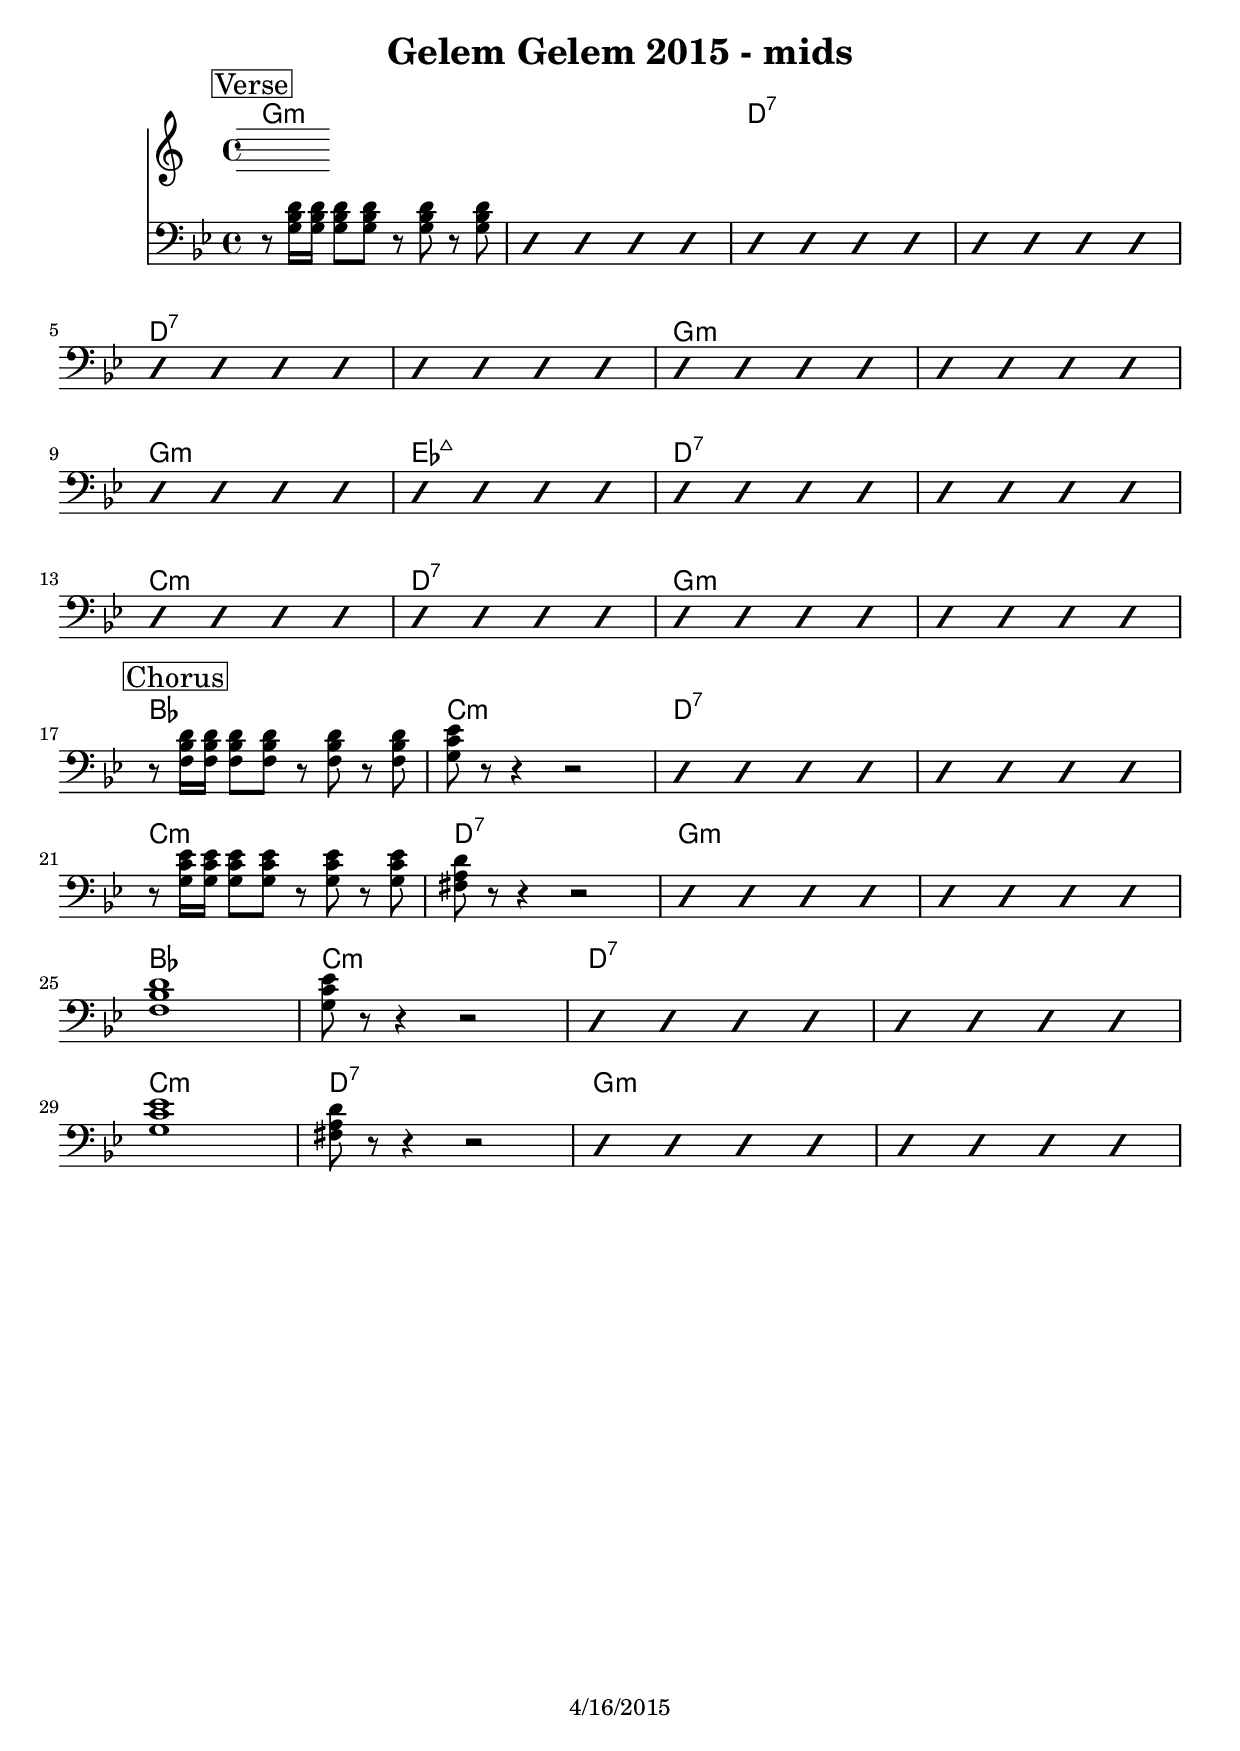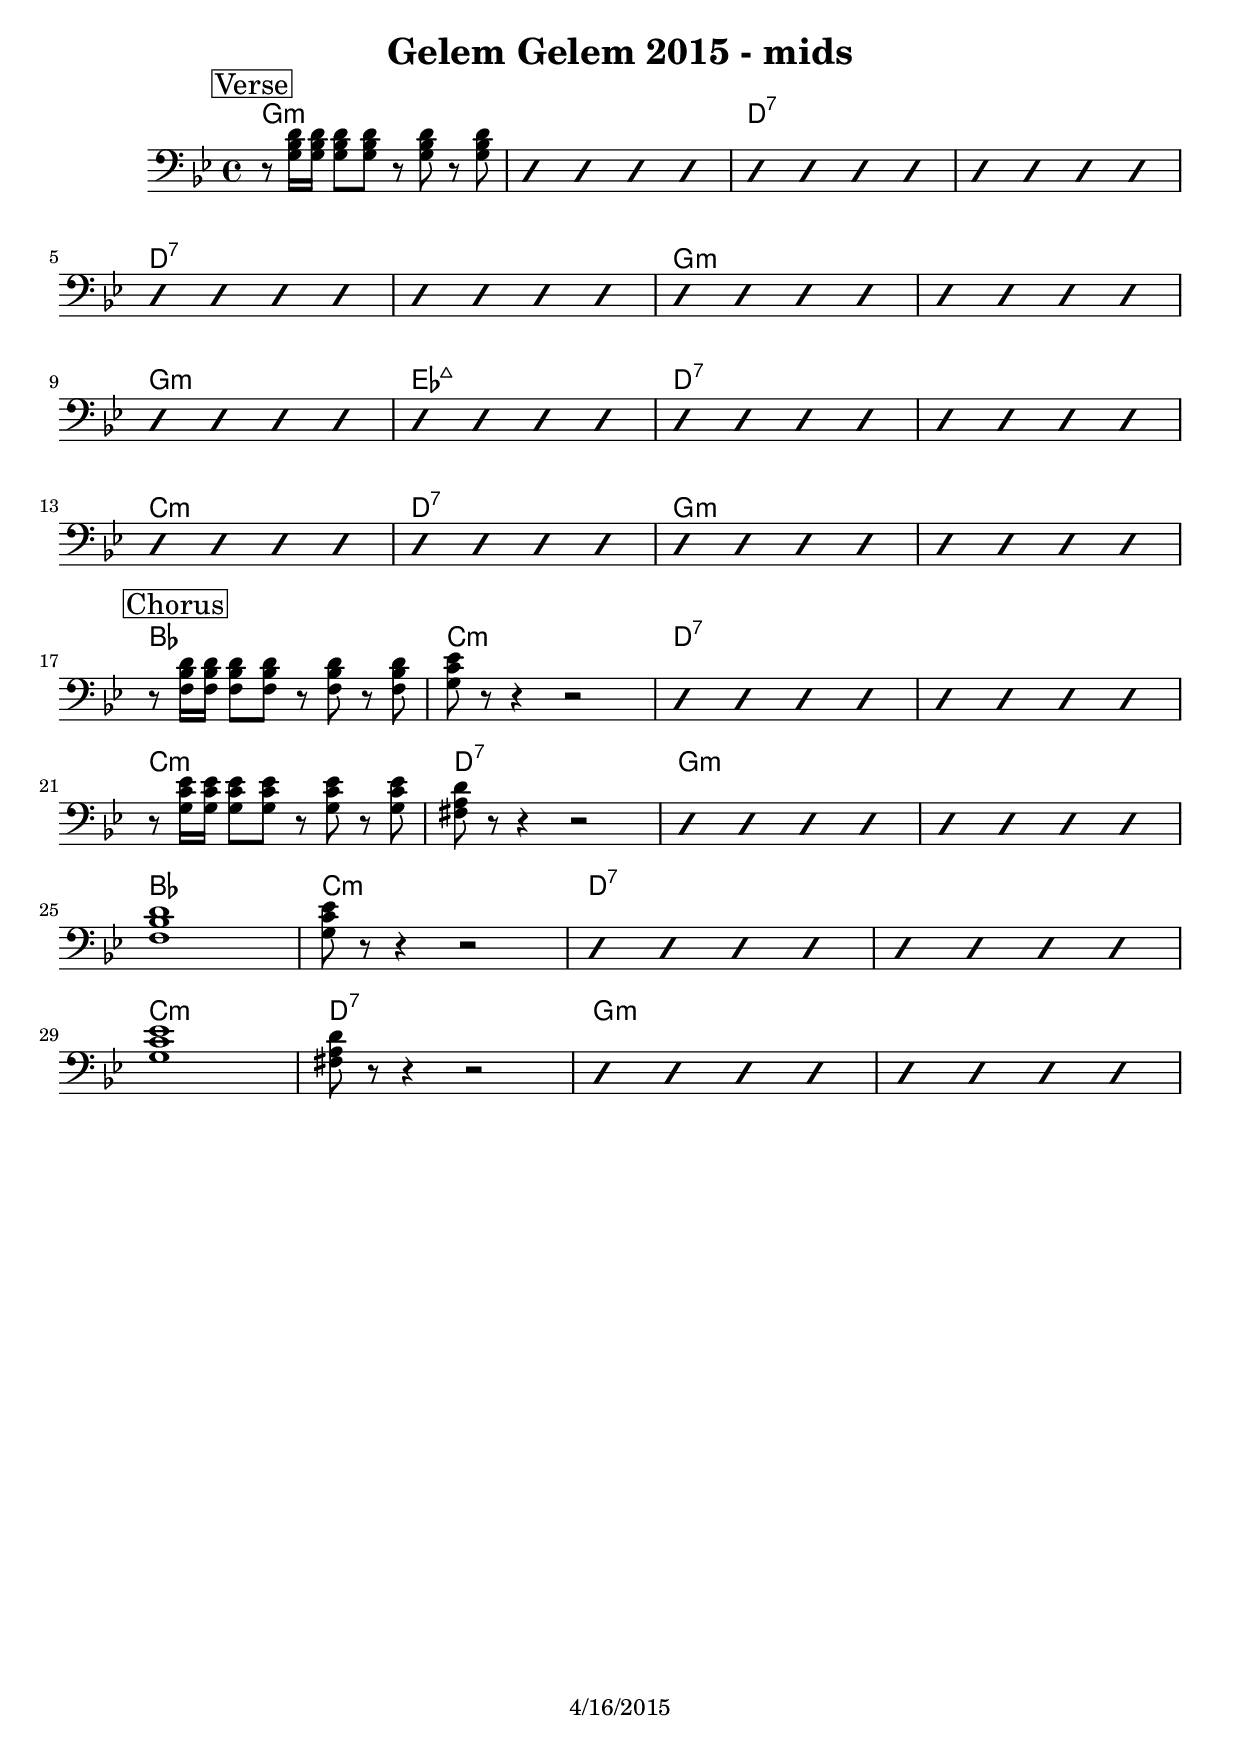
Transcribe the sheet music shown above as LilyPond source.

\version "2.16.2"

\header {
	title = "Gelem Gelem 2015 - mids"
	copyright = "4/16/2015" %date of latest edits
}

slash = {
	\override NoteHead #'style = #'slash
	\override Stem #'transparent = ##t
}

noslash = {
	\revert NoteHead #'style
	\revert Stem #'transparent
}

test = { \relative c' { \tempo 4 = 80 \set Score.markFormatter = #format-mark-box-letters
	\repeat volta 2 {
	}
}
}

	
melody = { \relative c'' { \set Score.markFormatter = #format-mark-box-letters 

	\mark \markup { \box "Verse" }

}
}

midbrass = { \relative c' { \set Score.markFormatter = #format-mark-box-letters 
\key g \minor

	\mark \markup { \box "Verse" }
	r8 <g bes d>16 <g bes d> <g bes d>8 <g bes d> r <g bes d> r <g bes d> |
	\slash { d4 d d d | d d d d | d d d d | \break
		d d d d | d d d d | d d d d | d d d d | \break
		d d d d | d d d d | d d d d | d d d d | \break
		d d d d | d d d d | d d d d | d d d d | \break }

	\mark \markup { \box "Chorus" }
	\noslash { r8 <f bes d>16 <f bes d> <f bes d>8 <f bes d> r <f bes d> r <f bes d> | <g c ees>8 r r4 r2 | }
	\slash { d4 d d d | d d d d | \break }
	\noslash { r8 <g c ees>16 <g c ees> <g c ees>8 <g c ees> r <g c ees> r <g c ees> | <fis a d>8 r r4 r2 | }
	\slash { d4 d d d | d d d d | \break }
	\noslash { <f bes d>1 | <g c ees>8 r r4 r2 | }
	\slash { d4 d d d | d d d d | \break }
	\noslash { <g c ees>1 | <fis a d>8 r r4 r2 | }
	\slash { d4 d d d | d d d d | \break }
	
}
}

changes = { \chordmode { 

% Verse
	g1:min | g:min | d:7 | d:7 |
	d:7 | d:7 | g:min | g:min |
	g1:min | ees:maj7 | d:7 | d:7 |
	c:min | d:7 | g:min | g:min |

% Chorus
	bes1 | c:min | d:7 | d:7 |
	c:min | d:7 | g:min | g:min | 
	bes1 | c:min | d:7 | d:7 |
	c:min | d:7 | g:min | g:min | 

}
}


\book {
	\score { 
	  <<
	    \new ChordNames {
		\set chordChanges = ##t
		\changes
	    }
	    \new Staff { \clef treble
		\melody
	    }
	    \new Staff { \clef bass 
		\midbrass
	    }
	  >>
	}
}
\book {
	\score { 
	  <<
	    \new ChordNames {
		\set chordChanges = ##t
		\changes
	    }
	    \new Staff { \clef bass 
		\midbrass
	    }
	  >>
	}
}
%{
\book {
	\score {
	  <<
		\new Staff {
		  \set Staff.midiInstrument = #"trumpet" \unfoldRepeats
			\melody
		}
		\new Staff {
		  \set Staff.midiInstrument = #"trumpet" \unfoldRepeats
			\midbrass
		}
	  >>
		\midi { }
	}
}
\book {
	\score {
	  <<
		\new Staff {
		  \set Staff.midiInstrument = #"trumpet" \unfoldRepeats
			\test
		}
	  >>
		\midi { }
	}
}
%}
